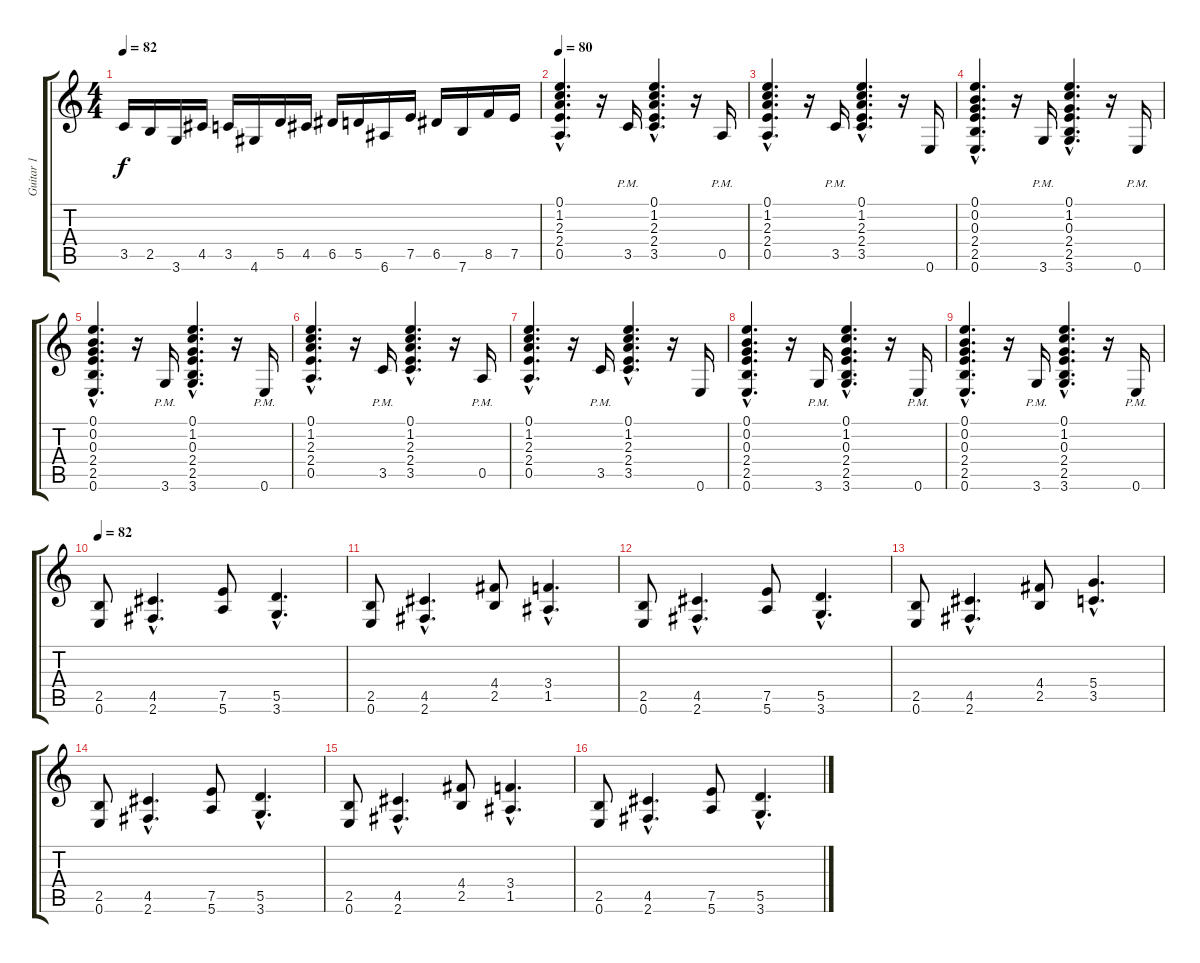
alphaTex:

\track ("Guitar 1" "Guitar 1") {instrument distortionguitar}
\staff {score tabs}
\tuning (E4 B3 G3 D3 A2 E2) {hide}
\ts (4 4)
\tempo 82
\clef g2
\ks c
3.5.16{dy f} 2.5.16 3.6.16 4.5.16 3.5.16 4.6.16 5.5.16 4.5.16 6.5.16 5.5.16 6.6.16 7.5.16 6.5.16 7.6.16 8.5.16 7.5.16 |
\tempo 80
(0.1{hac} 1.2{hac} 2.3{hac} 2.4{hac} 0.5{hac}).4{d} r.16 3.5{pm}.16 (0.1{hac} 1.2{hac} 2.3{hac} 2.4{hac} 3.5{hac}).4{d} r.16 0.5{pm}.16 |
(0.1{hac} 1.2{hac} 2.3{hac} 2.4{hac} 0.5{hac}).4{d} r.16 3.5{pm}.16 (0.1{hac} 1.2{hac} 2.3{hac} 2.4{hac} 3.5{hac}).4{d} r.16 0.6.16 |
(0.1{hac} 0.2{hac} 0.3{hac} 2.4{hac} 2.5{hac} 0.6{hac}).4{d} r.16 3.6{pm}.16 (0.1{hac} 1.2{hac} 0.3{hac} 2.4{hac} 2.5{hac} 3.6{hac}).4{d} r.16 0.6{pm}.16 |
(0.1{hac} 0.2{hac} 0.3{hac} 2.4{hac} 2.5{hac} 0.6{hac}).4{d} r.16 3.6{pm}.16 (0.1{hac} 1.2{hac} 0.3{hac} 2.4{hac} 2.5{hac} 3.6{hac}).4{d} r.16 0.6{pm}.16 |
(0.1{hac} 1.2{hac} 2.3{hac} 2.4{hac} 0.5{hac}).4{d} r.16 3.5{pm}.16 (0.1{hac} 1.2{hac} 2.3{hac} 2.4{hac} 3.5{hac}).4{d} r.16 0.5{pm}.16 |
(0.1{hac} 1.2{hac} 2.3{hac} 2.4{hac} 0.5{hac}).4{d} r.16 3.5{pm}.16 (0.1{hac} 1.2{hac} 2.3{hac} 2.4{hac} 3.5{hac}).4{d} r.16 0.6.16 |
(0.1{hac} 0.2{hac} 0.3{hac} 2.4{hac} 2.5{hac} 0.6{hac}).4{d} r.16 3.6{pm}.16 (0.1{hac} 1.2{hac} 0.3{hac} 2.4{hac} 2.5{hac} 3.6{hac}).4{d} r.16 0.6{pm}.16 |
(0.1{hac} 0.2{hac} 0.3{hac} 2.4{hac} 2.5{hac} 0.6{hac}).4{d} r.16 3.6{pm}.16 (0.1{hac} 1.2{hac} 0.3{hac} 2.4{hac} 2.5{hac} 3.6{hac}).4{d} r.16 0.6{pm}.16 |
\tempo 82
(2.5 0.6).8 (4.5{hac} 2.6{hac}).4{d} (7.5 5.6).8 (5.5{hac} 3.6{hac}).4{d} |
(2.5 0.6).8 (4.5{hac} 2.6{hac}).4{d} (4.4 2.5).8 (3.4{hac} 1.5{hac}).4{d} |
(2.5 0.6).8 (4.5{hac} 2.6{hac}).4{d} (7.5 5.6).8 (5.5{hac} 3.6{hac}).4{d} |
(2.5 0.6).8 (4.5{hac} 2.6{hac}).4{d} (4.4 2.5).8 (5.4{hac} 3.5{hac}).4{d} |
(2.5 0.6).8 (4.5{hac} 2.6{hac}).4{d} (7.5 5.6).8 (5.5{hac} 3.6{hac}).4{d} |
(2.5 0.6).8 (4.5{hac} 2.6{hac}).4{d} (4.4 2.5).8 (3.4{hac} 1.5{hac}).4{d} |
(2.5 0.6).8 (4.5{hac} 2.6{hac}).4{d} (7.5 5.6).8 (5.5{hac} 3.6{hac}).4{d}
